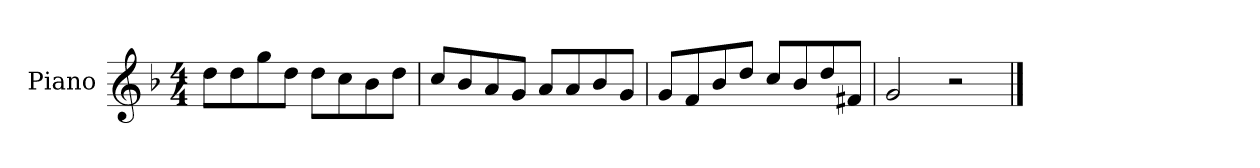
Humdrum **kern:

**kern
*part1
*staff1
*I"Piano
*I'P-no
*clefG2
*k[b-]
*M4/4
*MM90
=1
8dd\L
8dd\
8gg\
8dd\J
8dd\L
8cc\
8b-\
8dd\J
=2
8cc/L
8b-/
8a/
8g/J
8a/L
8a/
8b-/
8g/J
=3
8g/L
8f/
8b-/
8dd/J
8cc/L
8b-/
8dd/
8f#X/J
=4
2g/
2r
==
*-
